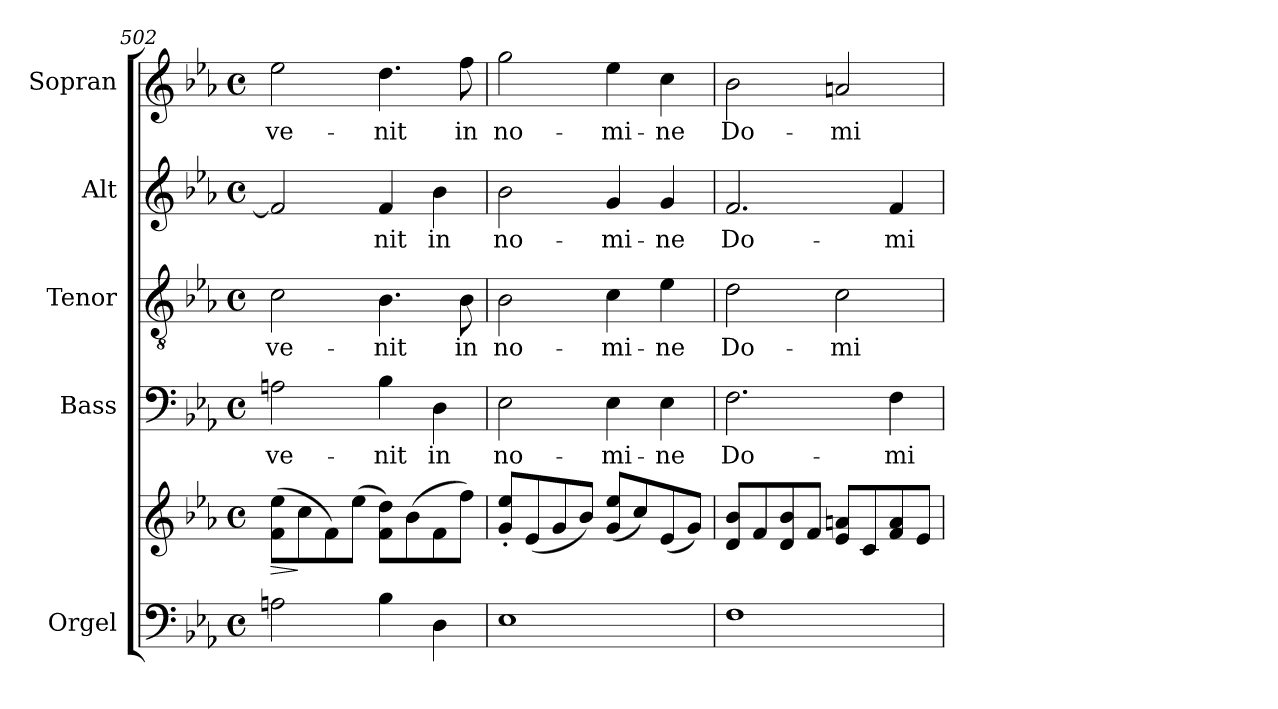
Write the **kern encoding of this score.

**kern	**kern	**dynam	**kern	**text	**kern	**text	**kern	**text	**kern	**text
*part5	*part5	*part5	*part4	*part4	*part3	*part3	*part2	*part2	*part1	*part1
*staff6	*staff5	*staff5/6	*staff4	*staff4	*staff3	*staff3	*staff2	*staff2	*staff1	*staff1
*I"Orgel	*	*	*I"Bass	*	*I"Tenor	*	*I"Alt	*	*I"Sopran	*
*I'Org.	*	*	*I'B.	*	*I'T.	*	*I'A.	*	*I'S.	*
*clefF4	*clefG2	*	*clefF4	*	*clefGv2	*	*clefG2	*	*clefG2	*
*k[b-e-a-]	*k[b-e-a-]	*	*k[b-e-a-]	*	*k[b-e-a-]	*	*k[b-e-a-]	*	*k[b-e-a-]	*
*E-:	*E-:	*	*E-:	*	*E-:	*	*E-:	*	*E-:	*
*M4/4	*M4/4	*	*M4/4	*	*M4/4	*	*M4/4	*	*M4/4	*
*met(c)	*met(c)	*	*met(c)	*	*met(c)	*	*met(c)	*	*met(c)	*
=502	=502	=502	=502	=502	=502	=502	=502	=502	=502	=502
!	!	!LO:HP:b	!	!LO:LY:b	!	!LO:LY:b	!	!	!	!LO:LY:b
2An\	(>8f\ 8ee-\L	>	2An\	ve-	2c\	ve-	2f/]	.	2ee-\	ve-
.	8cc\	]	.	.	.	.	.	.	.	.
.	8f\)	.	.	.	.	.	.	.	.	.
.	(>8ee-\J	.	.	.	.	.	.	.	.	.
!	!	!	!	!LO:LY:b	!	!LO:LY:b	!	!LO:LY:b	!	!LO:LY:b
4B-\	8f\ 8dd\L)	.	4B-\	-nit	4.B-\	-nit	4f/	-nit	4.dd\	-nit
.	(>8b-\	.	.	.	.	.	.	.	.	.
!	!	!	!	!LO:LY:b	!	!	!	!LO:LY:b	!	!
4D\	8f\	.	4D\	in	.	.	4b-\	in	.	.
!	!	!	!	!	!	!LO:LY:b	!	!	!	!LO:LY:b
.	8ff\J)	.	.	.	8B-\	in	.	.	8ff\	in
!!LO:LB:g=z
=503	=503	=503	=503	=503	=503	=503	=503	=503	=503	=503
!	!	!	!	!LO:LY:b	!	!LO:LY:b	!	!LO:LY:b	!	!LO:LY:b
1E-	8g/'< 8ee-/'<L	.	2E-\	no-	2B-\	no-	2b-\	no-	2gg\	no-
.	(<8e-/	.	.	.	.	.	.	.	.	.
.	8g/	.	.	.	.	.	.	.	.	.
.	8b-/J)	.	.	.	.	.	.	.	.	.
!	!	!	!	!LO:LY:b	!	!LO:LY:b	!	!LO:LY:b	!	!LO:LY:b
.	(<8g/ 8ee-/L	.	4E-\	-mi-	4c\	-mi-	4g/	-mi-	4ee-\	-mi-
.	8cc/)	.	.	.	.	.	.	.	.	.
!	!	!	!	!LO:LY:b	!	!LO:LY:b	!	!LO:LY:b	!	!LO:LY:b
.	(<8e-/	.	4E-\	-ne	4e-\	-ne	4g/	-ne	4cc\	-ne
.	8g/J)	.	.	.	.	.	.	.	.	.
=504	=504	=504	=504	=504	=504	=504	=504	=504	=504	=504
!	!	!	!	!LO:LY:b	!	!LO:LY:b	!	!LO:LY:b	!	!LO:LY:b
1F	8d/ 8b-/L	.	2.F\	Do-	2d\	Do-	2.f/	Do-	2b-\	Do-
.	8f/	.	.	.	.	.	.	.	.	.
.	8d/ 8b-/	.	.	.	.	.	.	.	.	.
.	8f/J	.	.	.	.	.	.	.	.	.
!	!	!	!	!	!	!LO:LY:b	!	!	!	!LO:LY:b
.	8e-/ 8an/L	.	.	.	2c\	-mi-	.	.	2an/	-mi-
.	8c/	.	.	.	.	.	.	.	.	.
!	!	!	!	!LO:LY:b	!	!	!	!LO:LY:b	!	!
.	8f/ 8a/	.	4F\	-mi-	.	.	4f/	-mi-	.	.
.	8e-/J	.	.	.	.	.	.	.	.	.
=	=	=	=	=	=	=	=	=	=	=
*-	*-	*-	*-	*-	*-	*-	*-	*-	*-	*-
